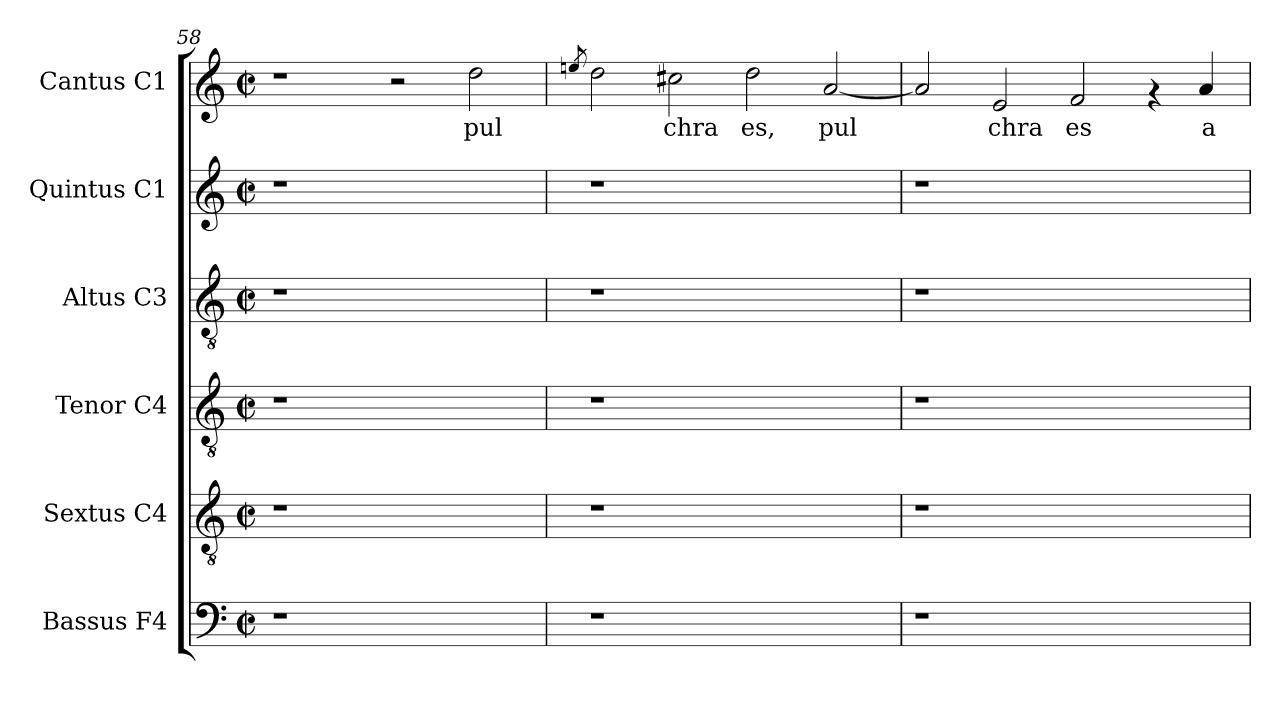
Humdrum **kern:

**kern	**kern	**kern	**kern	**kern	**kern	**text
*part6	*part5	*part4	*part3	*part2	*part1	*part1
*staff6	*staff5	*staff4	*staff3	*staff2	*staff1	*staff1
*I"Bassus  F4	*I"Sextus  C4	*I"Tenor  C4	*I"Altus  C3	*I"Quintus  C1	*I"Cantus  C1	*
*clefF4	*clefGv2	*clefGv2	*clefGv2	*clefG2	*clefG2	*
*k[]	*k[]	*k[]	*k[]	*k[]	*k[]	*
*C:	*C:	*C:	*C:	*C:	*C:	*
*M2/2	*M2/2	*M2/2	*M2/2	*M2/2	*M2/2	*
*met(c|)	*met(c|)	*met(c|)	*met(c|)	*met(c|)	*met(c|)	*
=58	=58	=58	=58	=58	=58	=58
1r	1r	1r	1r	1r	1r	.
1ryy	1ryy	1ryy	1ryy	1ryy	2r	.
!	!	!	!	!	!	!LO:LY:b:cj
.	.	.	.	.	2dd\	pul-
!!LO:PB:g=z
=59	=59	=59	=59	=59	=59	=59
.	.	.	.	.	8qeen/	.
!	!	!	!	!	!	!LO:LY:b:cj
1r	1r	1r	1r	1r	2dd\	--
!	!	!	!	!	!	!LO:LY:b:cj
.	.	.	.	.	2cc#X\	-chra
!	!	!	!	!	!	!LO:LY:b:cj
1ryy	1ryy	1ryy	1ryy	1ryy	2dd\	es,
!	!	!	!	!	!	!LO:LY:b:cj
.	.	.	.	.	[<2a/	pul-
=60	=60	=60	=60	=60	=60	=60
!	!	!	!	!	!	!LO:LY:b:cj
1r	1r	1r	1r	1r	2a/]	--
!	!	!	!	!	!	!LO:LY:b:cj
.	.	.	.	.	2e/	-chra
!	!	!	!	!	!	!LO:LY:b:cj
1ryy	1ryy	1ryy	1ryy	1ryy	2f/	es
.	.	.	.	.	4rf	.
!	!	!	!	!	!	!LO:LY:b:cj
.	.	.	.	.	4a/	a-
=	=	=	=	=	=	=
*-	*-	*-	*-	*-	*-	*-
